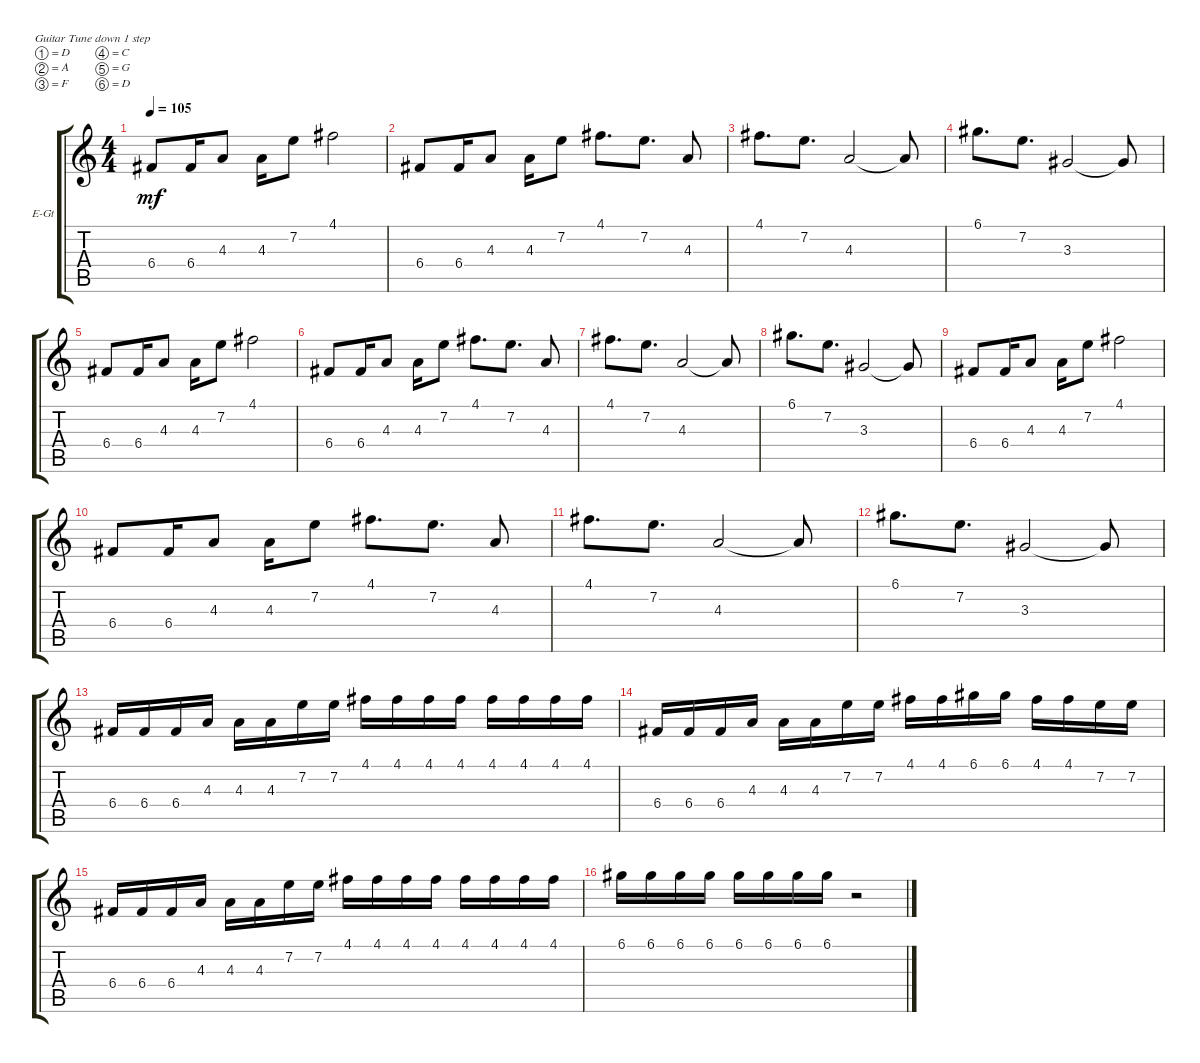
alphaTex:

\bracketExtendMode groupsimilarinstruments
\firstSystemTrackNameOrientation horizontal
\otherSystemsTrackNameOrientation horizontal
\track ("Electric Guitar" "E-Gt") {instrument electricguitarclean}
\staff {score tabs}
\tuning (D4 A3 F3 C3 G2 D2)
\ts (4 4)
\tempo 105
\clef g2
\ks c
6.4.8{dy mf} 6.4.16 4.3.8 4.3.16 7.2.8 4.1.2 |
6.4.8 6.4.16 4.3.8 4.3.16 7.2.8 4.1.8{d} 7.2.8{d} 4.3.8 |
4.1.8{d} 7.2.8{d} 4.3.2 4.3{t}.8 |
6.1.8{d} 7.2.8{d} 3.3.2 3.3{t}.8 |
6.4.8 6.4.16 4.3.8 4.3.16 7.2.8 4.1.2 |
6.4.8 6.4.16 4.3.8 4.3.16 7.2.8 4.1.8{d} 7.2.8{d} 4.3.8 |
4.1.8{d} 7.2.8{d} 4.3.2 4.3{t}.8 |
6.1.8{d} 7.2.8{d} 3.3.2 3.3{t}.8 |
6.4.8 6.4.16 4.3.8 4.3.16 7.2.8 4.1.2 |
6.4.8 6.4.16 4.3.8 4.3.16 7.2.8 4.1.8{d} 7.2.8{d} 4.3.8 |
4.1.8{d} 7.2.8{d} 4.3.2 4.3{t}.8 |
6.1.8{d} 7.2.8{d} 3.3.2 3.3{t}.8 |
6.4.16 6.4.16 6.4.16 4.3.16 4.3.16 4.3.16 7.2.16 7.2.16 4.1.16 4.1.16 4.1.16 4.1.16 4.1.16 4.1.16 4.1.16 4.1.16 |
6.4.16 6.4.16 6.4.16 4.3.16 4.3.16 4.3.16 7.2.16 7.2.16 4.1.16 4.1.16 6.1.16 6.1.16 4.1.16 4.1.16 7.2.16 7.2.16 |
6.4.16 6.4.16 6.4.16 4.3.16 4.3.16 4.3.16 7.2.16 7.2.16 4.1.16 4.1.16 4.1.16 4.1.16 4.1.16 4.1.16 4.1.16 4.1.16 |
6.1.16 6.1.16 6.1.16 6.1.16 6.1.16 6.1.16 6.1.16 6.1.16 r.2
